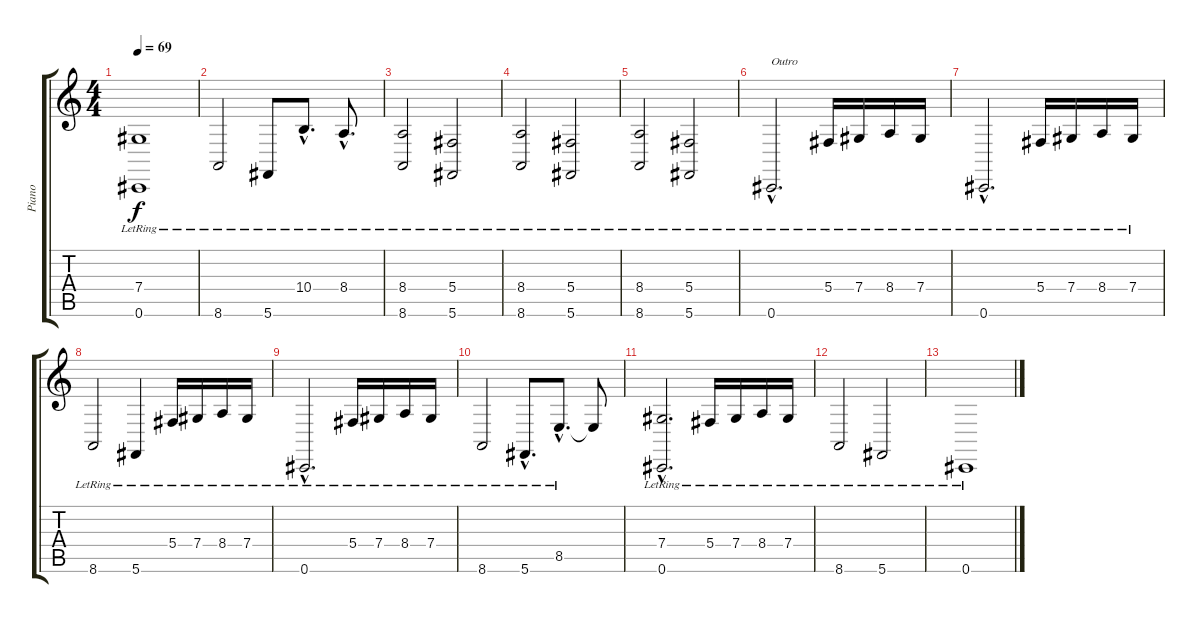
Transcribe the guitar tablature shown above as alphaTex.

\track ("Piano" "Piano") {instrument acousticgrandpiano}
\staff {score tabs}
\tuning (Eb4 Bb3 Gb3 Db3 Ab2 Db2) {hide}
\ts (4 4)
\tempo 69
\clef g2
\ks c
(7.4{lr} 0.6{lr}).1{dy f} |
8.6{lr}.2 5.6{lr}.8 10.4{hac lr}.8{d} 8.4{hac lr}.8{d} |
(8.4{lr} 8.6{lr}).2 (5.4{lr} 5.6{lr}).2 |
(8.4{lr} 8.6{lr}).2 (5.4{lr} 5.6{lr}).2 |
(8.4{lr} 8.6{lr}).2 (5.4{lr} 5.6{lr}).2 |
0.6{hac lr}.2{d txt "Outro"} 5.4{lr}.16 7.4{lr}.16 8.4{lr}.16 7.4{lr}.16 |
0.6{hac lr}.2{d} 5.4{lr}.16 7.4{lr}.16 8.4{lr}.16 7.4{lr}.16 |
8.6{lr}.2 5.6{lr}.4 5.4{lr}.16 7.4{lr}.16 8.4{lr}.16 7.4{lr}.16 |
0.6{hac lr}.2{d} 5.4{lr}.16 7.4{lr}.16 8.4{lr}.16 7.4{lr}.16 |
8.6{lr}.2 5.6{hac lr}.8{d} 8.5{hac lr}.8{d} 8.5{t}.8 |
(7.4{hac lr} 0.6{hac lr}).2{d} 5.4{lr}.16 7.4{lr}.16 8.4{lr}.16 7.4{lr}.16 |
8.6{lr}.2 5.6{lr}.2 |
0.6{lr}.1
